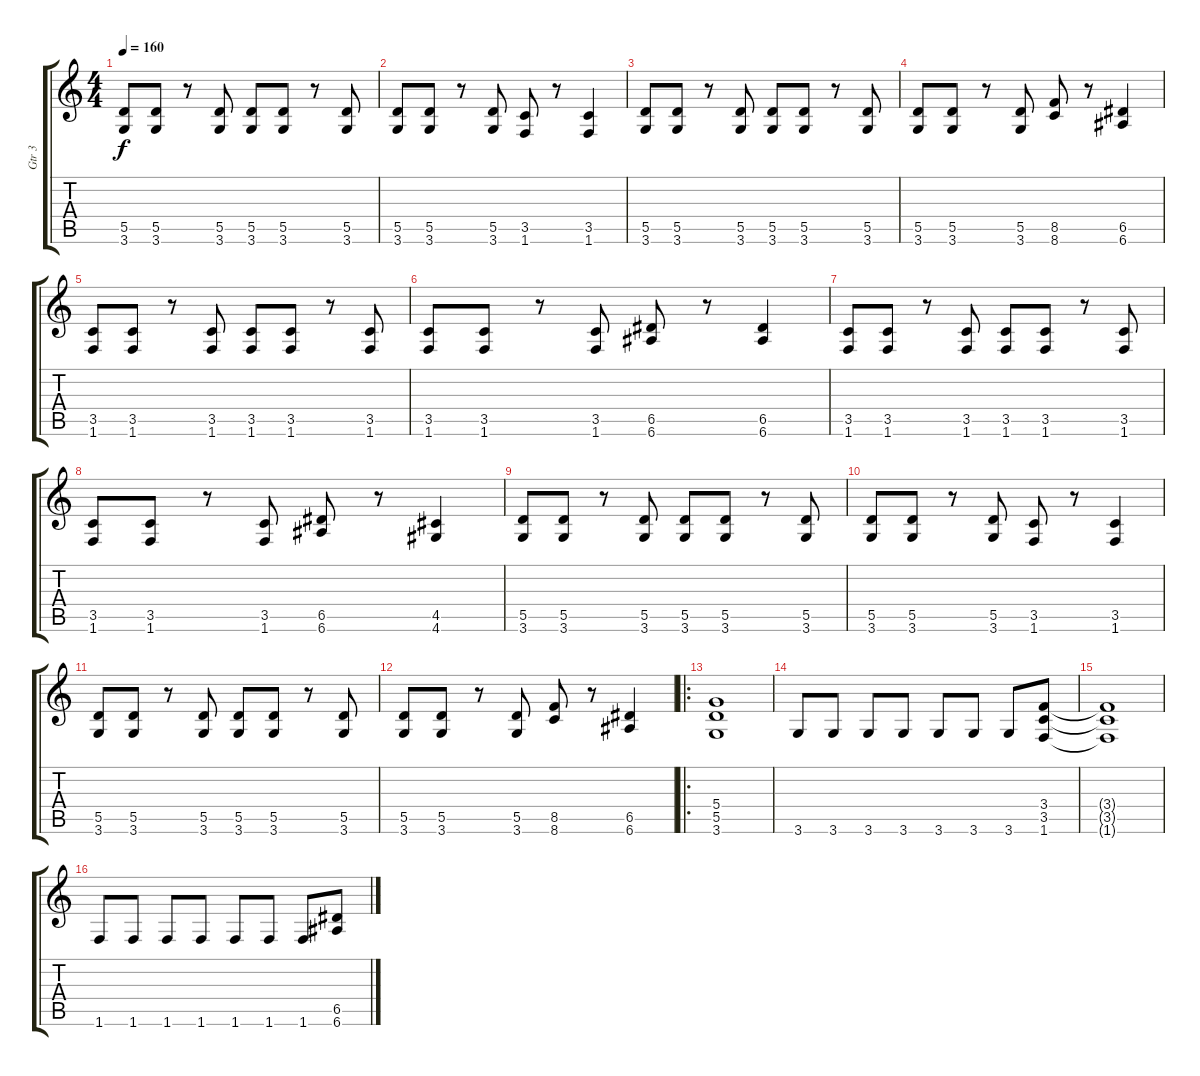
\track ("Gtr 3" "Gtr 3") {instrument distortionguitar}
\staff {score tabs}
\tuning (E4 B3 G3 D3 A2 E2) {hide}
\ts (4 4)
\tempo 160
\clef g2
\ks c
(5.5 3.6).8{dy f} (5.5 3.6).8 r.8 (5.5 3.6).8 (5.5 3.6).8 (5.5 3.6).8 r.8 (5.5 3.6).8 |
(5.5 3.6).8 (5.5 3.6).8 r.8 (5.5 3.6).8 (3.5 1.6).8 r.8 (3.5 1.6).4 |
(5.5 3.6).8 (5.5 3.6).8 r.8 (5.5 3.6).8 (5.5 3.6).8 (5.5 3.6).8 r.8 (5.5 3.6).8 |
(5.5 3.6).8 (5.5 3.6).8 r.8 (5.5 3.6).8 (8.5 8.6).8 r.8 (6.5 6.6).4 |
(3.5 1.6).8 (3.5 1.6).8 r.8 (3.5 1.6).8 (3.5 1.6).8 (3.5 1.6).8 r.8 (3.5 1.6).8 |
(3.5 1.6).8 (3.5 1.6).8 r.8 (3.5 1.6).8 (6.5 6.6).8 r.8 (6.5 6.6).4 |
(3.5 1.6).8 (3.5 1.6).8 r.8 (3.5 1.6).8 (3.5 1.6).8 (3.5 1.6).8 r.8 (3.5 1.6).8 |
(3.5 1.6).8 (3.5 1.6).8 r.8 (3.5 1.6).8 (6.5 6.6).8 r.8 (4.5 4.6).4 |
(5.5 3.6).8 (5.5 3.6).8 r.8 (5.5 3.6).8 (5.5 3.6).8 (5.5 3.6).8 r.8 (5.5 3.6).8 |
(5.5 3.6).8 (5.5 3.6).8 r.8 (5.5 3.6).8 (3.5 1.6).8 r.8 (3.5 1.6).4 |
(5.5 3.6).8 (5.5 3.6).8 r.8 (5.5 3.6).8 (5.5 3.6).8 (5.5 3.6).8 r.8 (5.5 3.6).8 |
(5.5 3.6).8 (5.5 3.6).8 r.8 (5.5 3.6).8 (8.5 8.6).8 r.8 (6.5 6.6).4 |
\ro
(5.4 5.5 3.6).1 |
3.6.8 3.6.8 3.6.8 3.6.8 3.6.8 3.6.8 3.6.8 (3.4 3.5 1.6).8 |
(3.4{t} 3.5{t} 1.6{t}).1 |
1.6.8 1.6.8 1.6.8 1.6.8 1.6.8 1.6.8 1.6.8 (6.5 6.6).8
